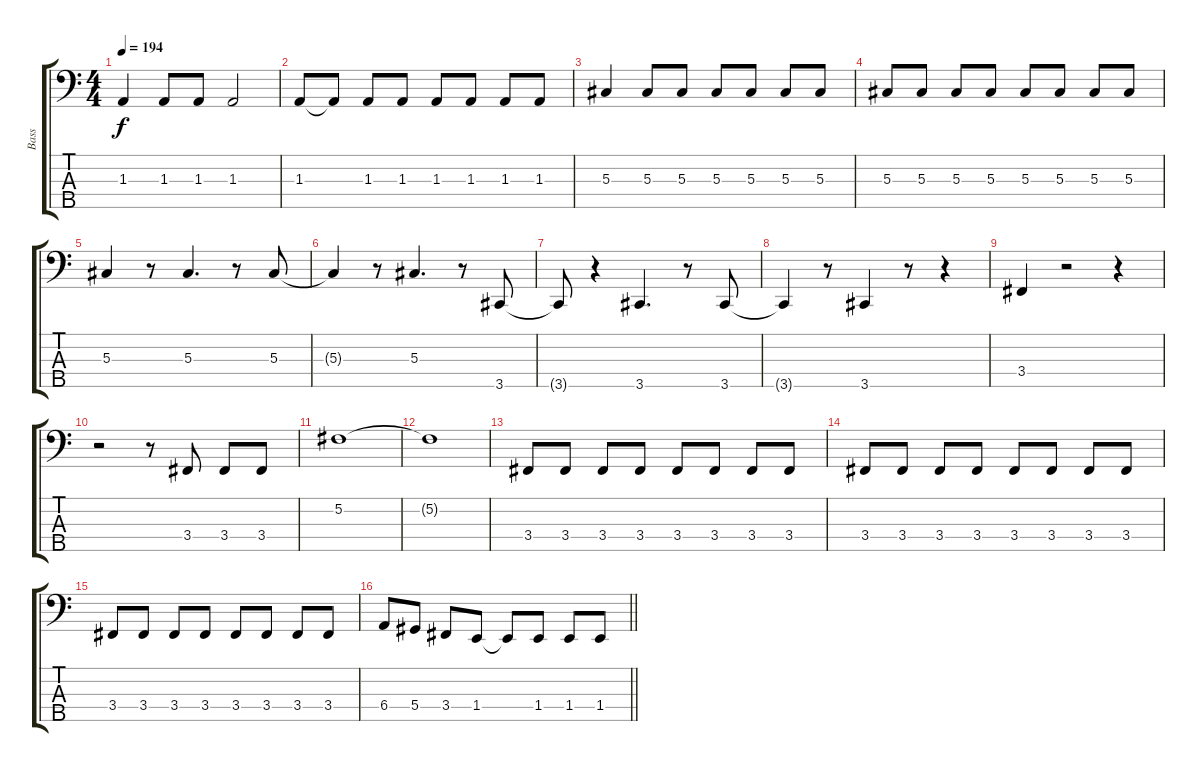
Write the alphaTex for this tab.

\track ("Bass" "Bass") {instrument electricbasspick}
\staff {score tabs}
\tuning (Gb2 Db2 Ab1 Eb1 Bb0) {hide}
\ts (4 4)
\tempo 194
\clef f4
\ks c
1.3.4{dy f} 1.3.8 1.3.8 1.3.2 |
1.3.8 1.3{t}.8 1.3.8 1.3.8 1.3.8 1.3.8 1.3.8 1.3.8 |
5.3.4 5.3.8 5.3.8 5.3.8 5.3.8 5.3.8 5.3.8 |
5.3.8 5.3.8 5.3.8 5.3.8 5.3.8 5.3.8 5.3.8 5.3.8 |
5.3.4 r.8 5.3.4{d} r.8 5.3.8 |
5.3{t}.4 r.8 5.3.4{d} r.8 3.5.8 |
3.5{t}.8 r.4 3.5.4{d} r.8 3.5.8 |
3.5{t}.4 r.8 3.5.4 r.8 r.4 |
3.4.4 r.2 r.4 |
r.2 r.8 3.4.8 3.4.8 3.4.8 |
5.2.1 |
5.2{t}.1 |
3.4.8 3.4.8 3.4.8 3.4.8 3.4.8 3.4.8 3.4.8 3.4.8 |
3.4.8 3.4.8 3.4.8 3.4.8 3.4.8 3.4.8 3.4.8 3.4.8 |
3.4.8 3.4.8 3.4.8 3.4.8 3.4.8 3.4.8 3.4.8 3.4.8 |
\barLineRight lightlight
6.4.8 5.4.8 3.4.8 1.4.8 1.4{t}.8 1.4.8 1.4.8 1.4.8
